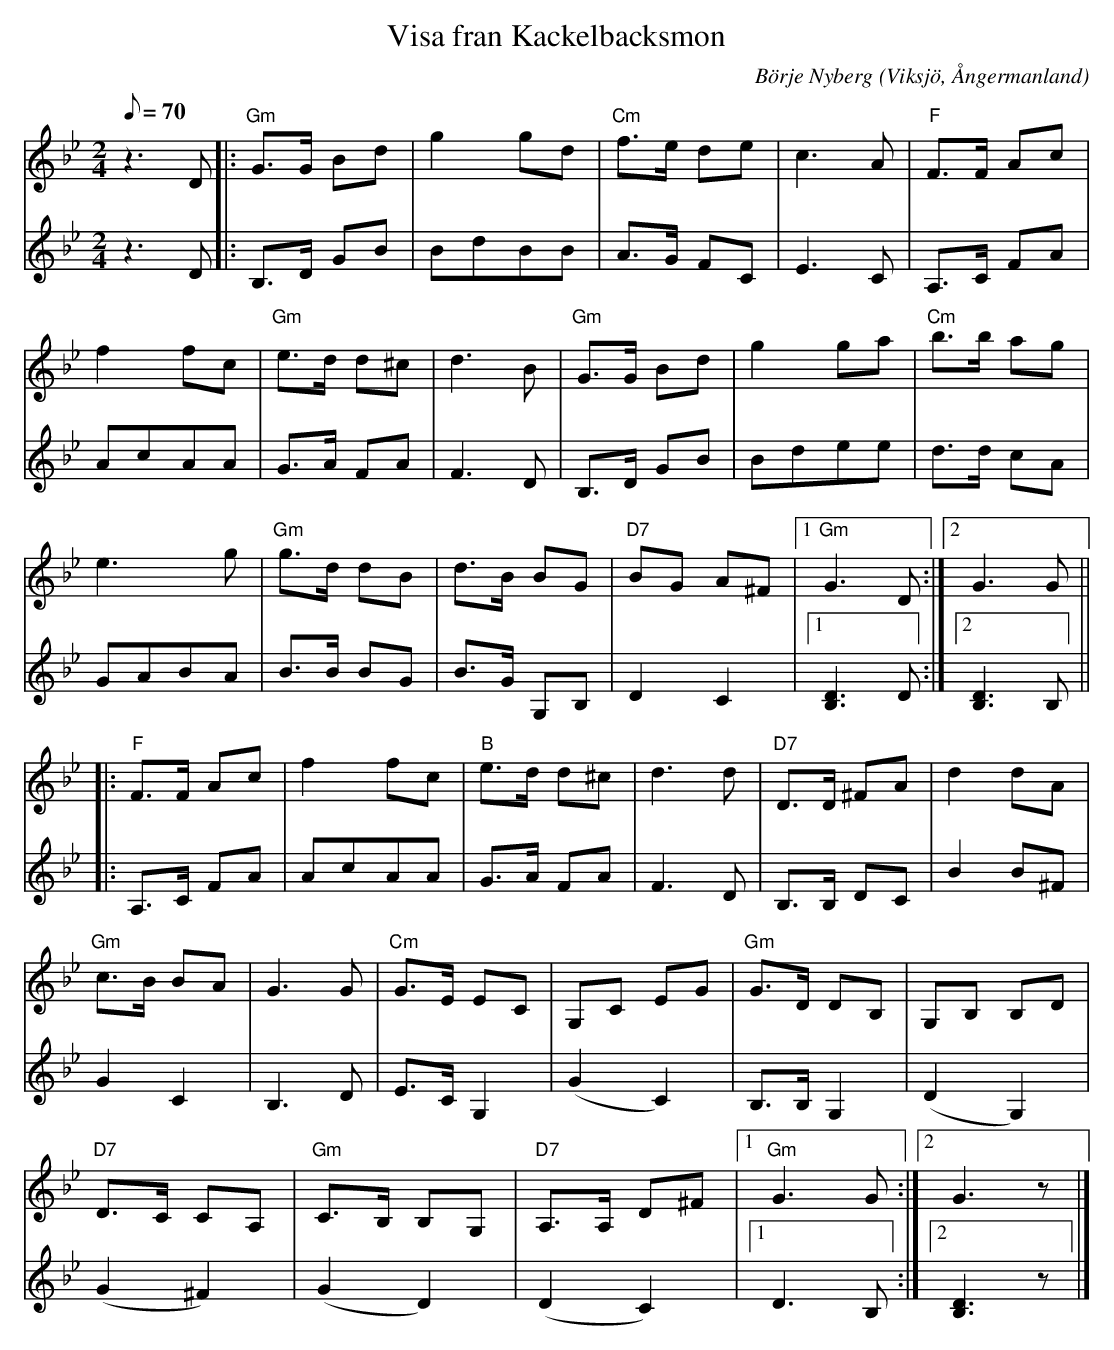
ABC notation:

X:1
T:Visa fran Kackelbacksmon
C:Börje Nyberg
O:Viksjö, Ångermanland
M:2/4
L:1/8
Q:70
K:Gm
V:1
z2> D2|: "Gm"G>G Bd | g2 gd | "Cm"f>e de | c2>A2 | "F"F>F Ac |
f2 fc | "Gm"e>d d^c | d2>B2 | "Gm"G>G Bd |g2 ga | "Cm"b>b ag |
e2> g2 | "Gm"g>d dB |d>B BG | "D7"BG A^F |1 "Gm"G2> D2 :|2 G2> G2 ||
|: "F"F>F Ac | f2 fc | "B"e>d d^c | d2>d2 | "D7"D>D ^FA | d2 dA |
"Gm"c>B BA |G2> G2 | "Cm"G>E EC | G,C EG | "Gm"G>D DB, | G,B, B,D |
"D7"D>C CA, | "Gm"C>B, B,G, | "D7"A,>A, D^F |1 "Gm"G2> G2 :|2 G2> z2 |]
V:2
z2> D2 |: B,>D GB | BdBB | A>G FC | E2>C2 | A,>C FA |
AcAA | G>A FA| F2> D2 | B,>D GB | Bdee | d>d cA |
GABA | B>B BG | B>G G,B, | D2C2 |1 [D2B,2]> D2 :|2 [D2B,2]> B,2 ||
|: A,>C FA | AcAA | G>A FA | F2> D2 | B,>B, DC | B2 B^F |
G2 C2 | B,2> D2 | E>C G,2 | (G2 C2) | B,>B, G,2 | (D2 G,2) |
(G2 ^F2) | (G2 D2) | (D2 C2) |1 D2> B,2 :|2 [D2B,2]> z2 |]
